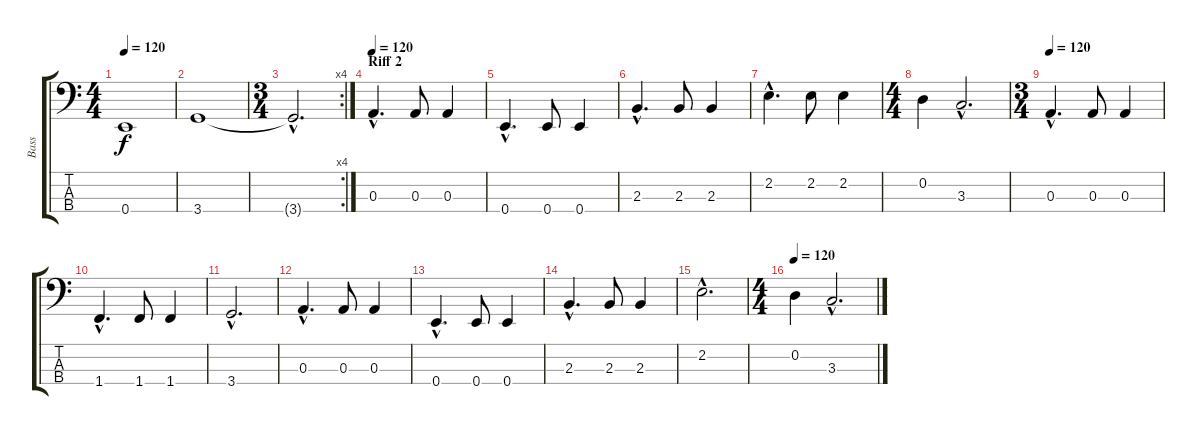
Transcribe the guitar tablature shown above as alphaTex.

\track ("Bass" "Bass") {instrument electricbassfinger}
\staff {score tabs}
\tuning (G2 D2 A1 E1) {hide}
\ts (4 4)
\tempo 120
\clef f4
\ks c
0.4.1{dy f} |
3.4.1 |
\rc 4
\ts (3 4)
3.4{hac t}.2{d} |
\section ("" "Riff 2")
\tempo 120
0.3{hac}.4{d} 0.3.8 0.3.4 |
0.4{hac}.4{d} 0.4.8 0.4.4 |
2.3{hac}.4{d} 2.3.8 2.3.4 |
2.2{hac}.4{d} 2.2.8 2.2.4 |
\ts (4 4)
0.2.4 3.3{hac}.2{d} |
\ts (3 4)
\tempo 120
0.3{hac}.4{d} 0.3.8 0.3.4 |
1.4{hac}.4{d} 1.4.8 1.4.4 |
3.4{hac}.2{d} |
0.3{hac}.4{d} 0.3.8 0.3.4 |
0.4{hac}.4{d} 0.4.8 0.4.4 |
2.3{hac}.4{d} 2.3.8 2.3.4 |
2.2{hac}.2{d} |
\ts (4 4)
\tempo 120
0.2.4 3.3{hac}.2{d}
